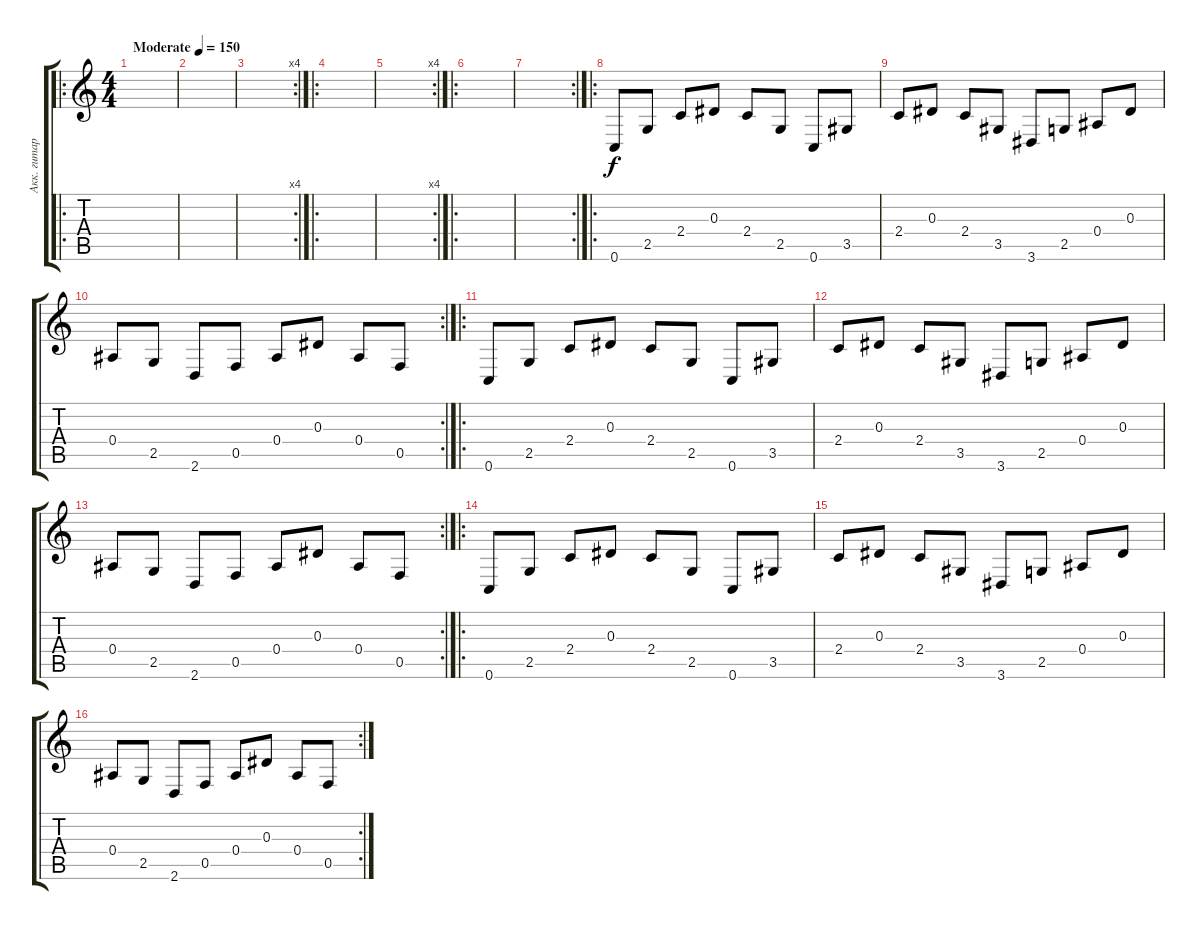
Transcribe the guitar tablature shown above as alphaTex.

\track ("Акк. гитара" "Акк. гитар") {instrument acousticguitarsteel}
\staff {score tabs}
\tuning (C4 G3 Eb3 Bb2 F2 C2) {hide}
\ro
\ts (4 4)
\tempo (150 "Moderate")
\clef g2
\ks c
|
|
\rc 4
|
\ro
|
\rc 4
|
\ro
|
\rc 2
|
\ro
0.6.8 2.5.8 2.4.8 0.3.8 2.4.8 2.5.8 0.6.8 3.5.8 |
2.4.8 0.3.8 2.4.8 3.5.8 3.6.8 2.5.8 0.4.8 0.3.8 |
\rc 2
0.4.8 2.5.8 2.6.8 0.5.8 0.4.8 0.3.8 0.4.8 0.5.8 |
\ro
0.6.8 2.5.8 2.4.8 0.3.8 2.4.8 2.5.8 0.6.8 3.5.8 |
2.4.8 0.3.8 2.4.8 3.5.8 3.6.8 2.5.8 0.4.8 0.3.8 |
\rc 2
0.4.8 2.5.8 2.6.8 0.5.8 0.4.8 0.3.8 0.4.8 0.5.8 |
\ro
0.6.8 2.5.8 2.4.8 0.3.8 2.4.8 2.5.8 0.6.8 3.5.8 |
2.4.8 0.3.8 2.4.8 3.5.8 3.6.8 2.5.8 0.4.8 0.3.8 |
\rc 2
0.4.8 2.5.8 2.6.8 0.5.8 0.4.8 0.3.8 0.4.8 0.5.8
